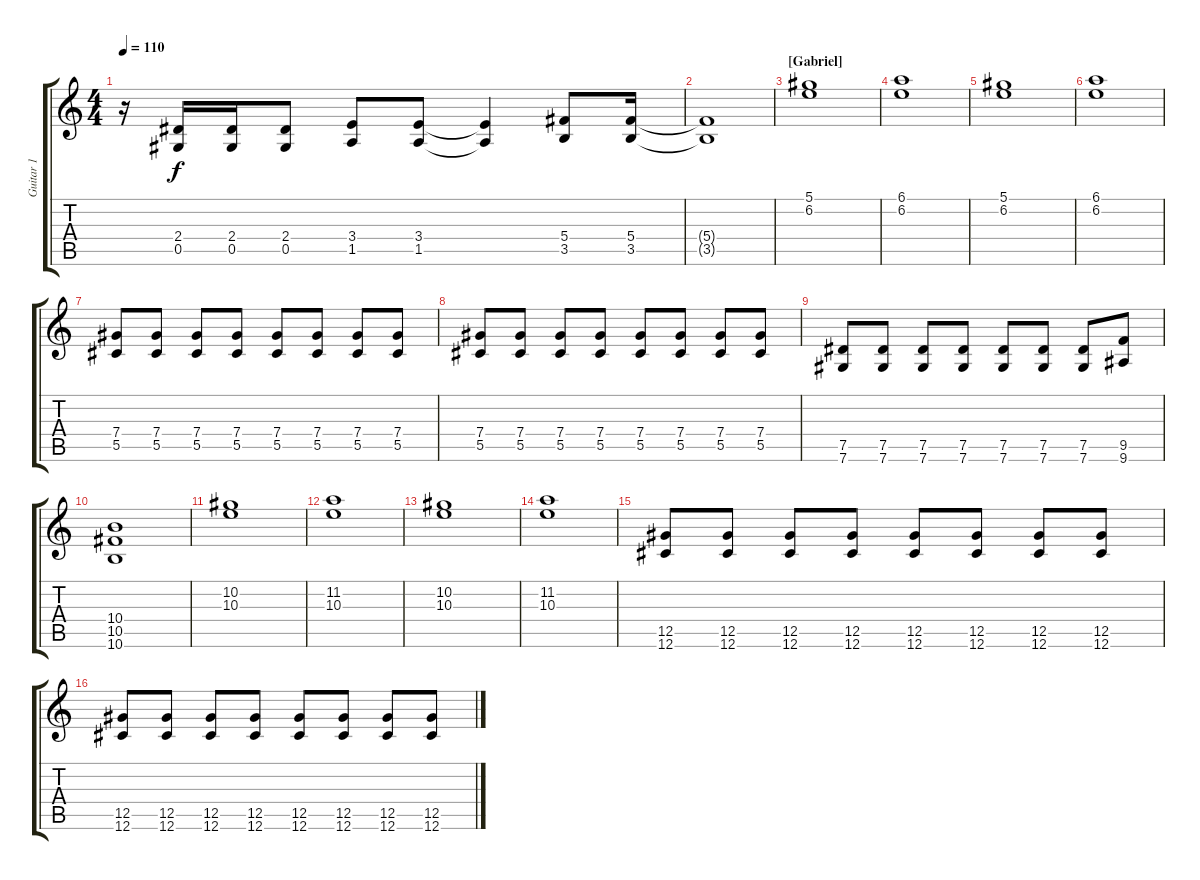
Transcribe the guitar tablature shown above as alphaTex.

\track ("Guitar 1" "Guitar 1") {instrument distortionguitar}
\staff {score tabs}
\tuning (Eb4 Bb3 Gb3 Db3 Ab2 Db2) {hide}
\ts (4 4)
\tempo 110
\clef g2
\ks c
r.16{dy f} (2.4 0.5).16 (2.4 0.5).16 (2.4 0.5).8 (3.4 1.5).8 (3.4 1.5).8 (3.4{t} 1.5{t}).4 (5.4 3.5).8 (5.4 3.5).16 |
(5.4{t} 3.5{t}).1 |
\section ("" "[Gabriel]")
(5.1 6.2).1 |
(6.1 6.2).1 |
(5.1 6.2).1 |
(6.1 6.2).1 |
(7.4 5.5).8 (7.4 5.5).8 (7.4 5.5).8 (7.4 5.5).8 (7.4 5.5).8 (7.4 5.5).8 (7.4 5.5).8 (7.4 5.5).8 |
(7.4 5.5).8 (7.4 5.5).8 (7.4 5.5).8 (7.4 5.5).8 (7.4 5.5).8 (7.4 5.5).8 (7.4 5.5).8 (7.4 5.5).8 |
(7.5 7.6).8 (7.5 7.6).8 (7.5 7.6).8 (7.5 7.6).8 (7.5 7.6).8 (7.5 7.6).8 (7.5 7.6).8 (9.5 9.6).8 |
(10.4 10.5 10.6).1 |
(10.2 10.3).1 |
(11.2 10.3).1 |
(10.2 10.3).1 |
(11.2 10.3).1 |
(12.5 12.6).8 (12.5 12.6).8 (12.5 12.6).8 (12.5 12.6).8 (12.5 12.6).8 (12.5 12.6).8 (12.5 12.6).8 (12.5 12.6).8 |
(12.5 12.6).8 (12.5 12.6).8 (12.5 12.6).8 (12.5 12.6).8 (12.5 12.6).8 (12.5 12.6).8 (12.5 12.6).8 (12.5 12.6).8
